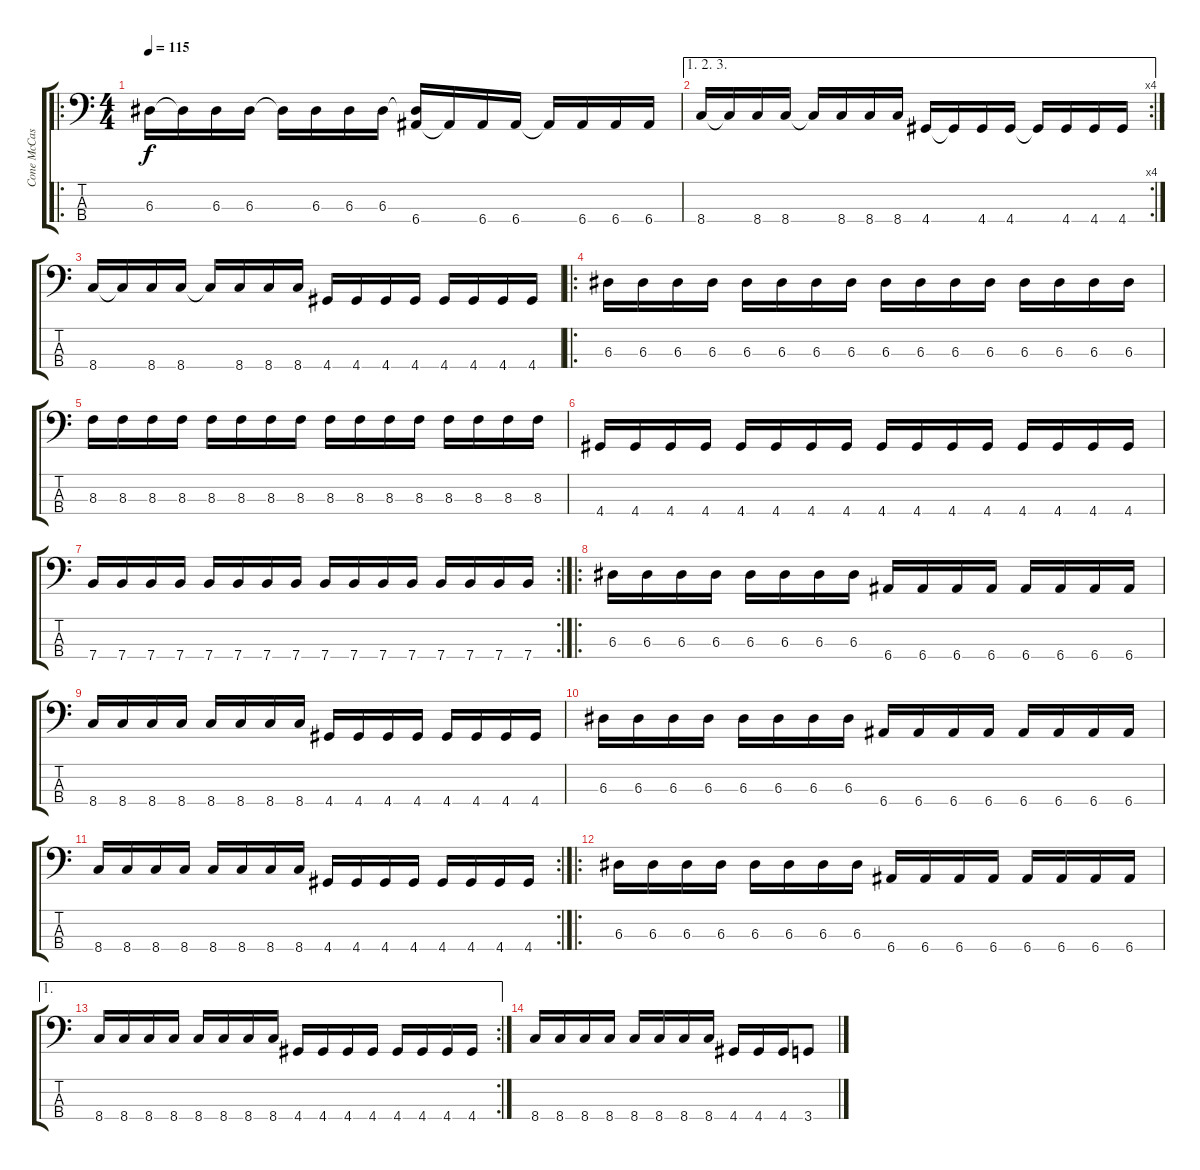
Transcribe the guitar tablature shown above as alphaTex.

\track ("Cone McCaslin" "Cone McCas") {instrument electricbasspick}
\staff {score tabs}
\tuning (G2 D2 A1 E1) {hide}
\ro
\ts (4 4)
\tempo 115
\clef f4
\ks c
6.3.16{dy f} 6.3{t}.16 6.3.16 6.3.16 6.3{t}.16 6.3.16 6.3.16 6.3.16 (6.3{t} 6.4).16 6.4{t}.16 6.4.16 6.4.16 6.4{t}.16 6.4.16 6.4.16 6.4.16 |
\ae (1 2 3)
\rc 4
8.4.16 8.4{t}.16 8.4.16 8.4.16 8.4{t}.16 8.4.16 8.4.16 8.4.16 4.4.16 4.4{t}.16 4.4.16 4.4.16 4.4{t}.16 4.4.16 4.4.16 4.4.16 |
8.4.16 8.4{t}.16 8.4.16 8.4.16 8.4{t}.16 8.4.16 8.4.16 8.4.16 4.4.16 4.4.16 4.4.16 4.4.16 4.4.16 4.4.16 4.4.16 4.4.16 |
\ro
6.3.16 6.3.16 6.3.16 6.3.16 6.3.16 6.3.16 6.3.16 6.3.16 6.3.16 6.3.16 6.3.16 6.3.16 6.3.16 6.3.16 6.3.16 6.3.16 |
8.3.16 8.3.16 8.3.16 8.3.16 8.3.16 8.3.16 8.3.16 8.3.16 8.3.16 8.3.16 8.3.16 8.3.16 8.3.16 8.3.16 8.3.16 8.3.16 |
4.4.16 4.4.16 4.4.16 4.4.16 4.4.16 4.4.16 4.4.16 4.4.16 4.4.16 4.4.16 4.4.16 4.4.16 4.4.16 4.4.16 4.4.16 4.4.16 |
\rc 2
7.4.16 7.4.16 7.4.16 7.4.16 7.4.16 7.4.16 7.4.16 7.4.16 7.4.16 7.4.16 7.4.16 7.4.16 7.4.16 7.4.16 7.4.16 7.4.16 |
\ro
6.3.16 6.3.16 6.3.16 6.3.16 6.3.16 6.3.16 6.3.16 6.3.16 6.4.16 6.4.16 6.4.16 6.4.16 6.4.16 6.4.16 6.4.16 6.4.16 |
8.4.16 8.4.16 8.4.16 8.4.16 8.4.16 8.4.16 8.4.16 8.4.16 4.4.16 4.4.16 4.4.16 4.4.16 4.4.16 4.4.16 4.4.16 4.4.16 |
6.3.16 6.3.16 6.3.16 6.3.16 6.3.16 6.3.16 6.3.16 6.3.16 6.4.16 6.4.16 6.4.16 6.4.16 6.4.16 6.4.16 6.4.16 6.4.16 |
\rc 2
8.4.16 8.4.16 8.4.16 8.4.16 8.4.16 8.4.16 8.4.16 8.4.16 4.4.16 4.4.16 4.4.16 4.4.16 4.4.16 4.4.16 4.4.16 4.4.16 |
\ro
6.3.16 6.3.16 6.3.16 6.3.16 6.3.16 6.3.16 6.3.16 6.3.16 6.4.16 6.4.16 6.4.16 6.4.16 6.4.16 6.4.16 6.4.16 6.4.16 |
\ae 1
\rc 2
8.4.16 8.4.16 8.4.16 8.4.16 8.4.16 8.4.16 8.4.16 8.4.16 4.4.16 4.4.16 4.4.16 4.4.16 4.4.16 4.4.16 4.4.16 4.4.16 |
8.4.16 8.4.16 8.4.16 8.4.16 8.4.16 8.4.16 8.4.16 8.4.16 4.4.16 4.4.16 4.4.16 3.4.8
